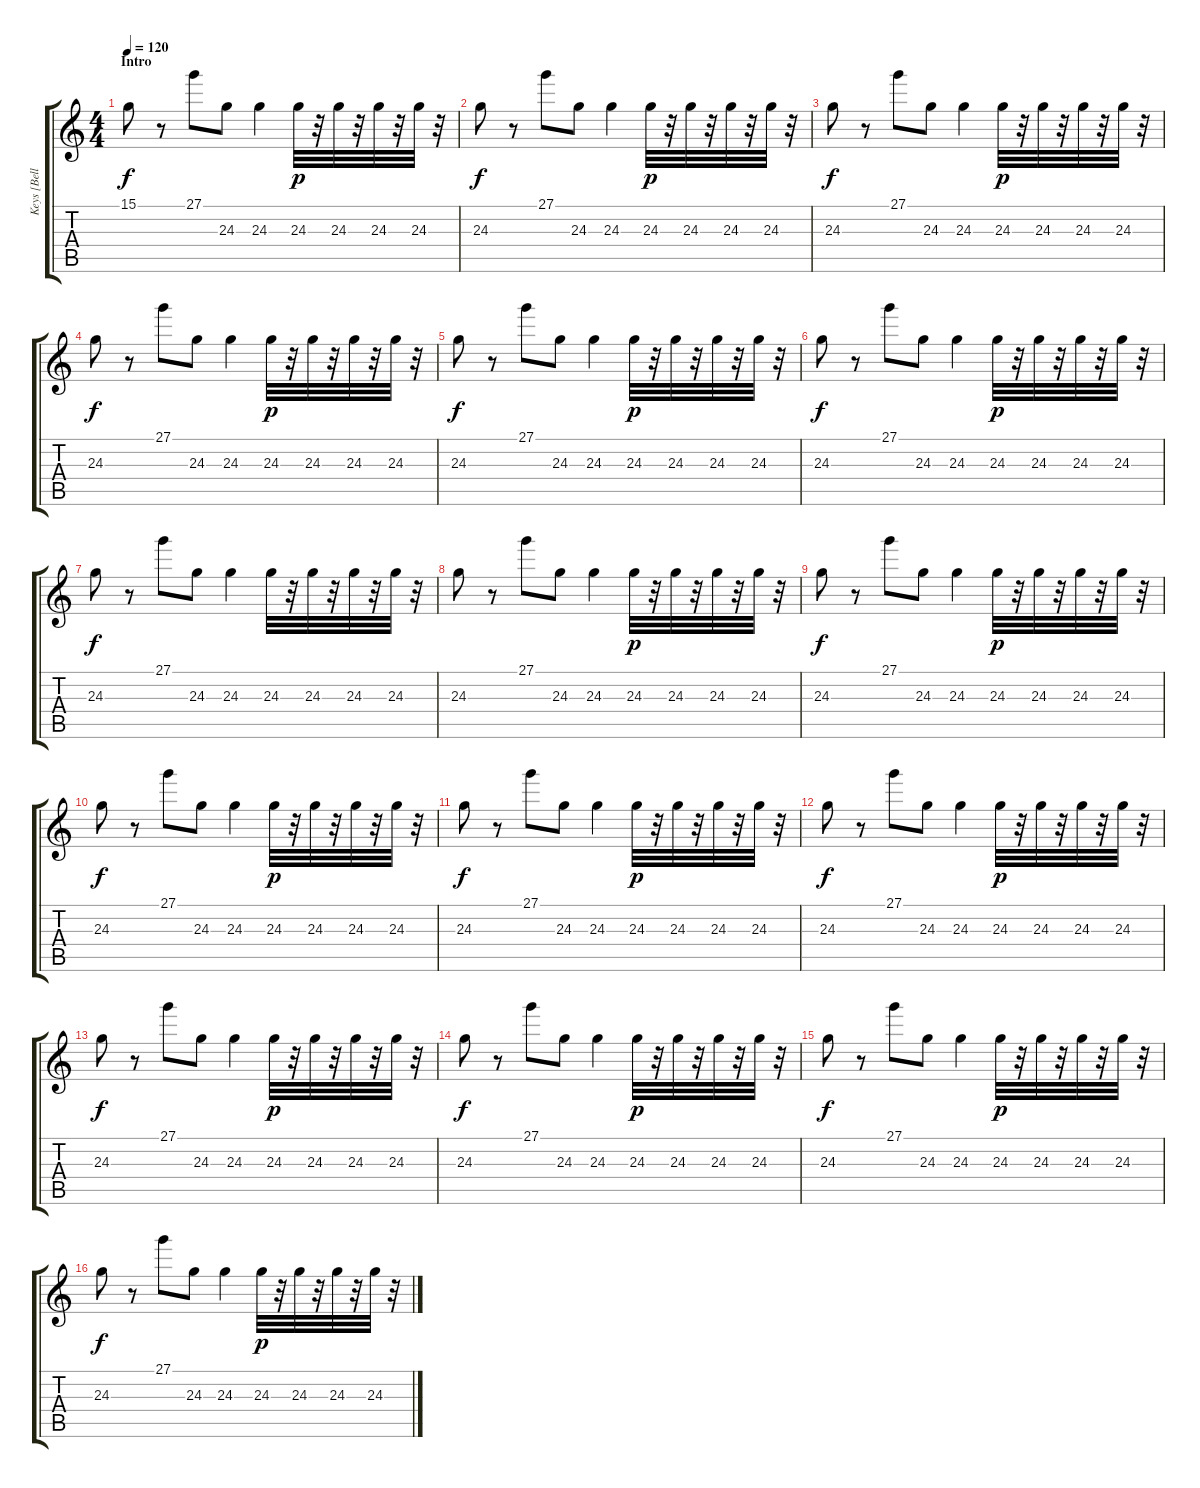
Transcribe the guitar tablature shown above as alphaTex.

\track ("Keys [Bells]" "Keys [Bell") {instrument celesta}
\staff {score tabs}
\tuning (E4 B3 G3 D3 A2 E2) {hide}
\ts (4 4)
\section ("" "Intro")
\tempo 120
\clef g2
\ks c
15.1.8{dy f instrument celesta} r.8 27.1.8 24.3.8 24.3.4 24.3.32{dy p} r.32 24.3.32 r.32 24.3.32 r.32 24.3.32 r.32 |
24.3.8{dy f} r.8 27.1.8 24.3.8 24.3.4 24.3.32{dy p} r.32 24.3.32 r.32 24.3.32 r.32 24.3.32 r.32 |
24.3.8{dy f} r.8 27.1.8 24.3.8 24.3.4 24.3.32{dy p} r.32 24.3.32 r.32 24.3.32 r.32 24.3.32 r.32 |
24.3.8{dy f} r.8 27.1.8 24.3.8 24.3.4 24.3.32{dy p} r.32 24.3.32 r.32 24.3.32 r.32 24.3.32 r.32 |
24.3.8{dy f} r.8 27.1.8 24.3.8 24.3.4 24.3.32{dy p} r.32 24.3.32 r.32 24.3.32 r.32 24.3.32 r.32 |
24.3.8{dy f} r.8 27.1.8 24.3.8 24.3.4 24.3.32{dy p} r.32 24.3.32 r.32 24.3.32 r.32 24.3.32 r.32 |
24.3.8{dy f} r.8 27.1.8 24.3.8 24.3.4 24.3.32 r.32 24.3.32 r.32 24.3.32 r.32 24.3.32 r.32 |
24.3.8 r.8 27.1.8 24.3.8 24.3.4 24.3.32{dy p} r.32 24.3.32 r.32 24.3.32 r.32 24.3.32 r.32 |
24.3.8{dy f} r.8 27.1.8 24.3.8 24.3.4 24.3.32{dy p} r.32 24.3.32 r.32 24.3.32 r.32 24.3.32 r.32 |
24.3.8{dy f} r.8 27.1.8 24.3.8 24.3.4 24.3.32{dy p} r.32 24.3.32 r.32 24.3.32 r.32 24.3.32 r.32 |
24.3.8{dy f} r.8 27.1.8 24.3.8 24.3.4 24.3.32{dy p} r.32 24.3.32 r.32 24.3.32 r.32 24.3.32 r.32 |
24.3.8{dy f} r.8 27.1.8 24.3.8 24.3.4 24.3.32{dy p} r.32 24.3.32 r.32 24.3.32 r.32 24.3.32 r.32 |
24.3.8{dy f} r.8 27.1.8 24.3.8 24.3.4 24.3.32{dy p} r.32 24.3.32 r.32 24.3.32 r.32 24.3.32 r.32 |
24.3.8{dy f} r.8 27.1.8 24.3.8 24.3.4 24.3.32{dy p} r.32 24.3.32 r.32 24.3.32 r.32 24.3.32 r.32 |
24.3.8{dy f} r.8 27.1.8 24.3.8 24.3.4 24.3.32{dy p} r.32 24.3.32 r.32 24.3.32 r.32 24.3.32 r.32 |
24.3.8{dy f} r.8 27.1.8 24.3.8 24.3.4 24.3.32{dy p} r.32 24.3.32 r.32 24.3.32 r.32 24.3.32 r.32
